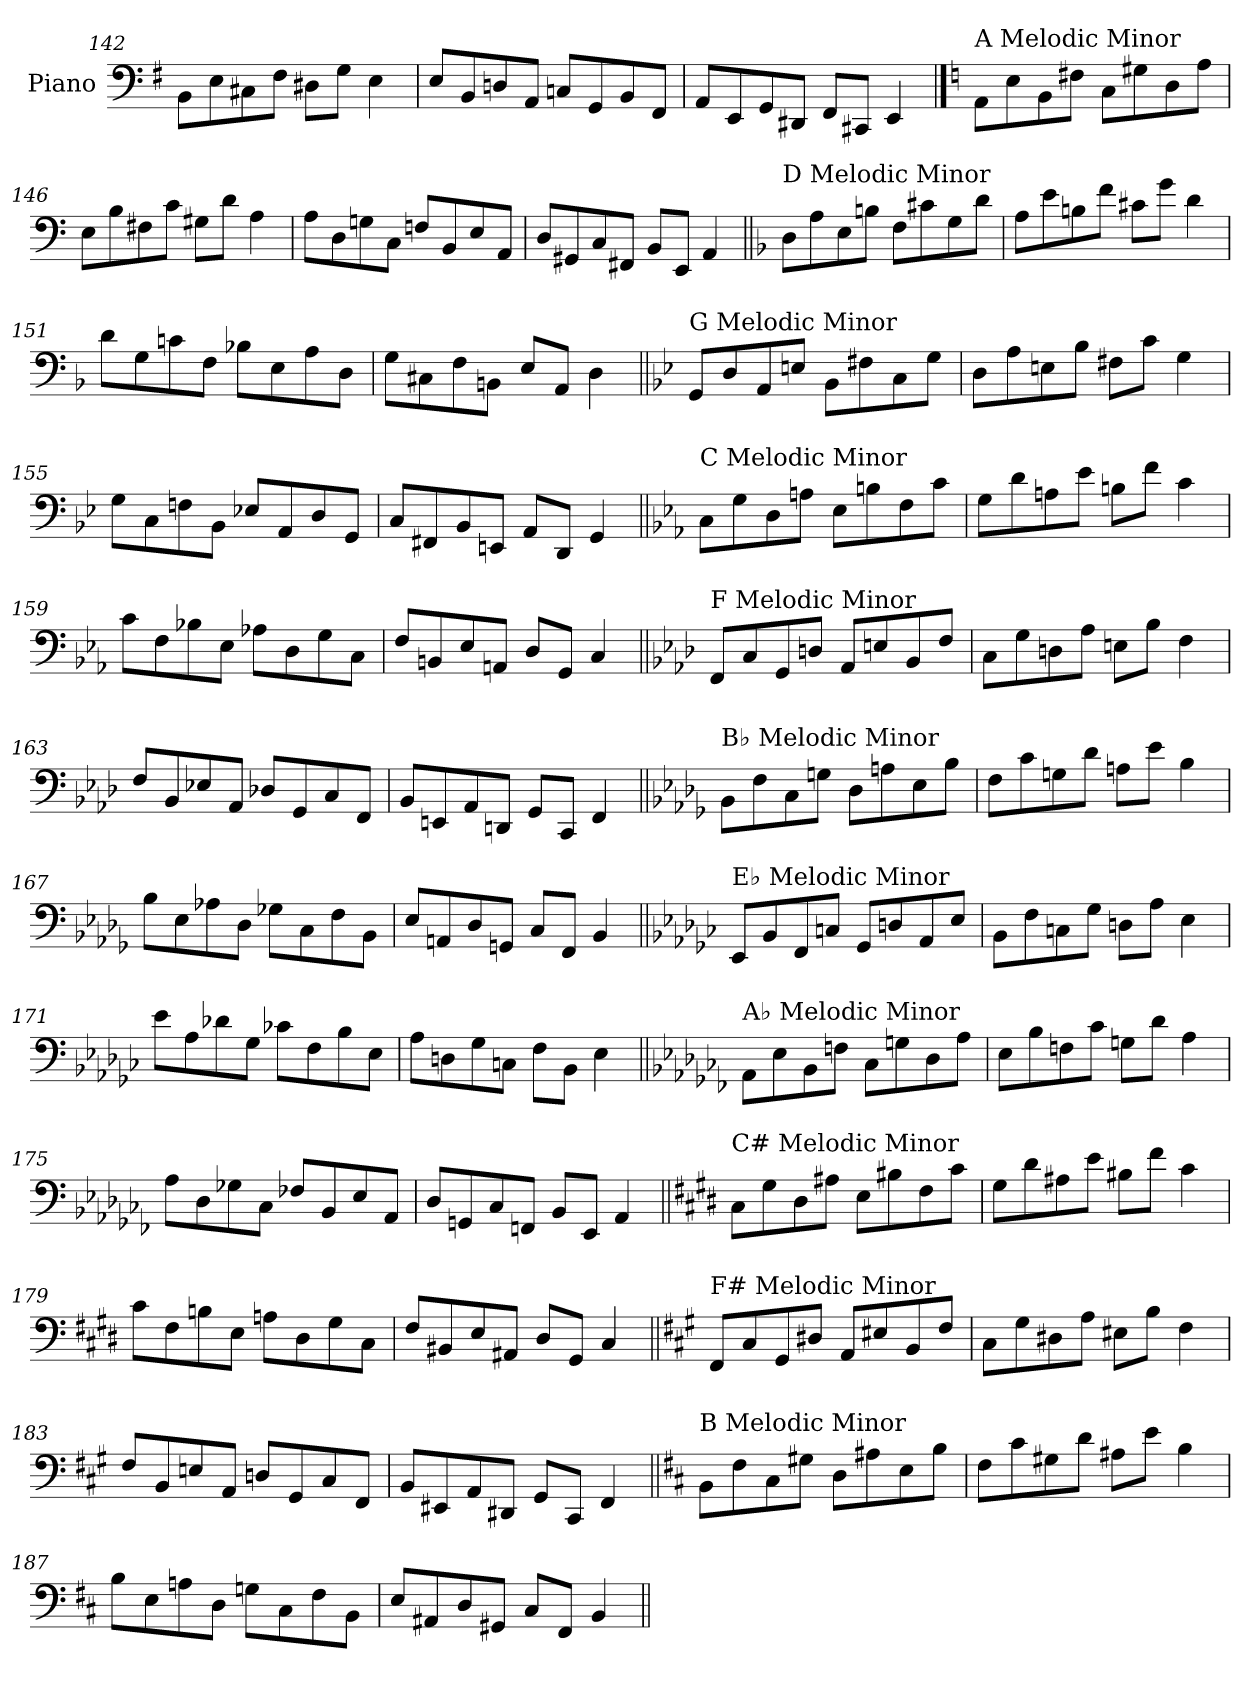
**kern
*part1
*staff1
*I"Piano
*I'Pno.
*clefF4
*k[f#]
=142
8BB\L
8E\
8C#X\
8F#\J
8D#X\L
8G\J
4E\
=143
8E/L
8BB/
8Dn/
8AA/J
8Cn/L
8GG/
8BB/
8FF#/J
=144
8AA/L
8EE/
8GG/
8DD#X/J
8FF#/L
8CC#X/J
4EE/
!!LO:PB:g=z
==145
*k[]
!LO:TX:a:t=A Melodic Minor
8AA\L
8E\
8BB\
8F#X\J
8C\L
8G#X\
8D\
8A\J
=146
8E\L
8B\
8F#X\
8c\J
8G#X\L
8d\J
4A\
=147
8A\L
8D\
8Gn\
8C\J
8Fn/L
8BB/
8E/
8AA/J
=148
8D/L
8GG#X/
8C/
8FF#X/J
8BB/L
8EE/J
4AA/
!!LO:LB:g=z
=149||
*k[b-]
!LO:TX:a:t=D Melodic Minor
8D\L
8A\
8E\
8Bn\J
8F\L
8c#X\
8G\
8d\J
=150
8A\L
8e\
8Bn\
8f\J
8c#X\L
8g\J
4d\
=151
8d\L
8G\
8cn\
8F\J
8B-X\L
8E\
8A\
8D\J
=152
8G\L
8C#X\
8F\
8BBn\J
8E/L
8AA/J
4D\
!!LO:LB:g=z
=153||
*k[b-e-]
!LO:TX:a:t=G Melodic Minor
8GG/L
8D/
8AA/
8En/J
8BB-\L
8F#X\
8C\
8G\J
=154
8D\L
8A\
8En\
8B-\J
8F#X\L
8c\J
4G\
=155
8G\L
8C\
8Fn\
8BB-\J
8E-X/L
8AA/
8D/
8GG/J
=156
8C/L
8FF#X/
8BB-/
8EEn/J
8AA/L
8DD/J
4GG/
!!LO:LB:g=z
=157||
*k[b-e-a-]
!LO:TX:a:t=C Melodic Minor
8C\L
8G\
8D\
8An\J
8E-\L
8Bn\
8F\
8c\J
=158
8G\L
8d\
8An\
8e-\J
8Bn\L
8f\J
4c\
=159
8c\L
8F\
8B-X\
8E-\J
8A-X\L
8D\
8G\
8C\J
=160
8F/L
8BBn/
8E-/
8AAn/J
8D/L
8GG/J
4C/
!!LO:LB:g=z
=161||
*k[b-e-a-d-]
!LO:TX:a:t=F Melodic Minor
8FF/L
8C/
8GG/
8Dn/J
8AA-/L
8En/
8BB-/
8F/J
=162
8C\L
8G\
8Dn\
8A-\J
8En\L
8B-\J
4F\
=163
8F/L
8BB-/
8E-X/
8AA-/J
8D-X/L
8GG/
8C/
8FF/J
=164
8BB-/L
8EEn/
8AA-/
8DDn/J
8GG/L
8CC/J
4FF/
!!LO:LB:g=z
=165||
*k[b-e-a-d-g-]
!LO:TX:a:t=B♭ Melodic Minor
8BB-\L
8F\
8C\
8Gn\J
8D-\L
8An\
8E-\
8B-\J
=166
8F\L
8c\
8Gn\
8d-\J
8An\L
8e-\J
4B-\
=167
8B-\L
8E-\
8A-X\
8D-\J
8G-X\L
8C\
8F\
8BB-\J
=168
8E-/L
8AAn/
8D-/
8GGn/J
8C/L
8FF/J
4BB-/
!!LO:PB:g=z
=169||
*k[b-e-a-d-g-c-]
!LO:TX:a:t=E♭ Melodic Minor
8EE-/L
8BB-/
8FF/
8Cn/J
8GG-/L
8Dn/
8AA-/
8E-/J
=170
8BB-\L
8F\
8Cn\
8G-\J
8Dn\L
8A-\J
4E-\
=171
8e-\L
8A-\
8d-X\
8G-\J
8c-X\L
8F\
8B-\
8E-\J
=172
8A-\L
8Dn\
8G-\
8Cn\J
8F\L
8BB-\J
4E-\
!!LO:LB:g=z
=173||
*k[b-e-a-d-g-c-f-]
!LO:TX:a:t=A♭ Melodic Minor
8AA-\L
8E-\
8BB-\
8Fn\J
8C-\L
8Gn\
8D-\
8A-\J
=174
8E-\L
8B-\
8Fn\
8c-\J
8Gn\L
8d-\J
4A-\
=175
8A-\L
8D-\
8G-X\
8C-\J
8F-X/L
8BB-/
8E-/
8AA-/J
=176
8D-/L
8GGn/
8C-/
8FFn/J
8BB-/L
8EE-/J
4AA-/
!!LO:LB:g=z
=177||
*k[f#c#g#d#]
!LO:TX:a:t=C# Melodic Minor
8C#\L
8G#\
8D#\
8A#X\J
8E\L
8B#X\
8F#\
8c#\J
=178
8G#\L
8d#\
8A#X\
8e\J
8B#X\L
8f#\J
4c#\
=179
8c#\L
8F#\
8Bn\
8E\J
8An\L
8D#\
8G#\
8C#\J
=180
8F#/L
8BB#X/
8E/
8AA#X/J
8D#/L
8GG#/J
4C#/
!!LO:LB:g=z
=181||
*k[f#c#g#]
!LO:TX:a:t=F# Melodic Minor
8FF#/L
8C#/
8GG#/
8D#X/J
8AA/L
8E#X/
8BB/
8F#/J
=182
8C#\L
8G#\
8D#X\
8A\J
8E#X\L
8B\J
4F#\
=183
8F#/L
8BB/
8En/
8AA/J
8Dn/L
8GG#/
8C#/
8FF#/J
=184
8BB/L
8EE#X/
8AA/
8DD#X/J
8GG#/L
8CC#/J
4FF#/
!!LO:LB:g=z
=185||
*k[f#c#]
!LO:TX:a:t=B Melodic Minor
8BB\L
8F#\
8C#\
8G#X\J
8D\L
8A#X\
8E\
8B\J
=186
8F#\L
8c#\
8G#X\
8d\J
8A#X\L
8e\J
4B\
=187
8B\L
8E\
8An\
8D\J
8Gn\L
8C#\
8F#\
8BB\J
=188
8E/L
8AA#X/
8D/
8GG#X/J
8C#/L
8FF#/J
4BB/
=||
*-
